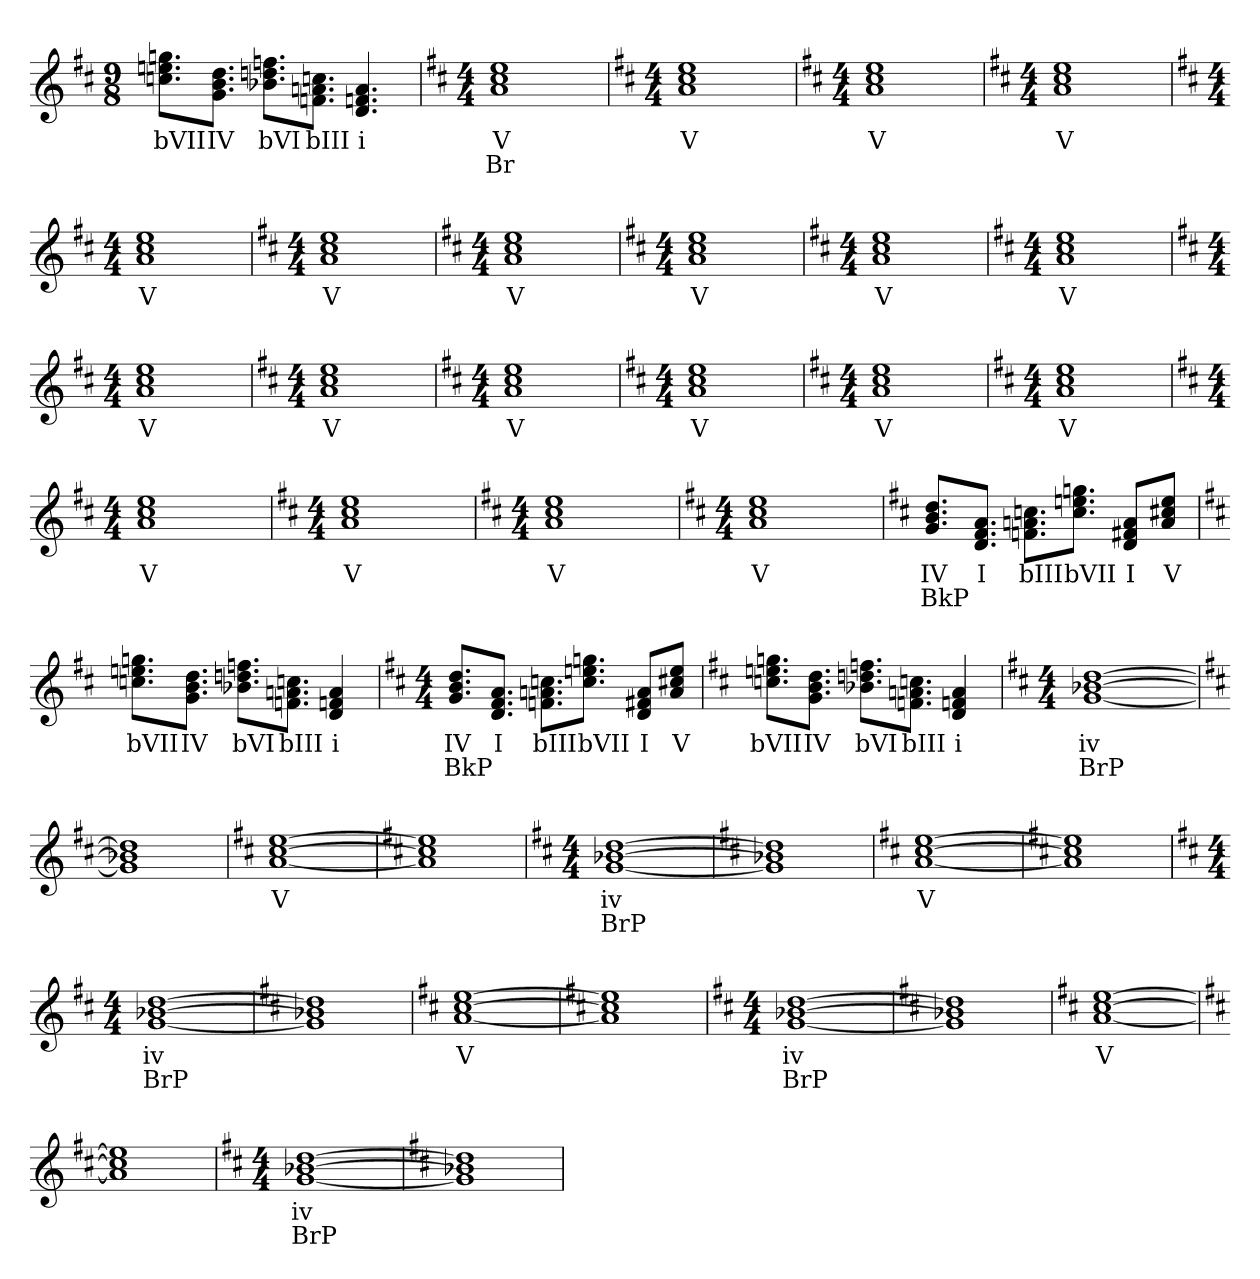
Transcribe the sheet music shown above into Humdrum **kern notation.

**kern	**text	**text
*part1	*part1	*part1
*staff1	*staff1	*staff1
*k[f#c#]	*	*
*D:	*	*
*M9/8	*	*
=	=	=
8.ccn 8.een 8.ggnL	bVII	.
8.g 8.b 8.ddJ	IV	.
8.b-X 8.ddn 8.ffnL	bVI	.
8.fn 8.an 8.ccnJ	bIII	.
4.d 4.fn 4.a	i	.
=	=	=
*k[f#c#]	*	*
*D:	*	*
*M4/4	*	*
1a 1cc# 1ee	V	Br
=	=	=
*k[f#c#]	*	*
*D:	*	*
*M4/4	*	*
1a 1cc# 1ee	V	.
=	=	=
*k[f#c#]	*	*
*D:	*	*
*M4/4	*	*
1a 1cc# 1ee	V	.
=	=	=
*k[f#c#]	*	*
*D:	*	*
*M4/4	*	*
1a 1cc# 1ee	V	.
=	=	=
*k[f#c#]	*	*
*D:	*	*
*M4/4	*	*
1a 1cc# 1ee	V	.
=	=	=
*k[f#c#]	*	*
*D:	*	*
*M4/4	*	*
1a 1cc# 1ee	V	.
=	=	=
*k[f#c#]	*	*
*D:	*	*
*M4/4	*	*
1a 1cc# 1ee	V	.
=	=	=
*k[f#c#]	*	*
*D:	*	*
*M4/4	*	*
1a 1cc# 1ee	V	.
=	=	=
*k[f#c#]	*	*
*D:	*	*
*M4/4	*	*
1a 1cc# 1ee	V	.
=	=	=
*k[f#c#]	*	*
*D:	*	*
*M4/4	*	*
1a 1cc# 1ee	V	.
=	=	=
*k[f#c#]	*	*
*D:	*	*
*M4/4	*	*
1a 1cc# 1ee	V	.
=	=	=
*k[f#c#]	*	*
*D:	*	*
*M4/4	*	*
1a 1cc# 1ee	V	.
=	=	=
*k[f#c#]	*	*
*D:	*	*
*M4/4	*	*
1a 1cc# 1ee	V	.
=	=	=
*k[f#c#]	*	*
*D:	*	*
*M4/4	*	*
1a 1cc# 1ee	V	.
=	=	=
*k[f#c#]	*	*
*D:	*	*
*M4/4	*	*
1a 1cc# 1ee	V	.
=	=	=
*k[f#c#]	*	*
*D:	*	*
*M4/4	*	*
1a 1cc# 1ee	V	.
=	=	=
*k[f#c#]	*	*
*D:	*	*
*M4/4	*	*
1a 1cc# 1ee	V	.
=	=	=
*k[f#c#]	*	*
*D:	*	*
*M4/4	*	*
1a 1cc# 1ee	V	.
=	=	=
*k[f#c#]	*	*
*D:	*	*
*M4/4	*	*
1a 1cc# 1ee	V	.
=	=	=
*k[f#c#]	*	*
*D:	*	*
*M4/4	*	*
1a 1cc# 1ee	V	.
=	=	=
*k[f#c#]	*	*
*D:	*	*
8.g 8.b 8.ddL	IV	BkP
8.d 8.f# 8.aJ	I	.
8.fn 8.an 8.ccnL	bIII	.
8.cc 8.een 8.ggnJ	bVII	.
8d 8f#X 8aL	I	.
8a 8cc#X 8eeJ	V	.
=	=	=
*k[f#c#]	*	*
*D:	*	*
8.ccn 8.een 8.ggnL	bVII	.
8.g 8.b 8.ddJ	IV	.
8.b-X 8.ddn 8.ffnL	bVI	.
8.fn 8.an 8.ccnJ	bIII	.
4d 4fn 4a	i	.
=	=	=
*k[f#c#]	*	*
*D:	*	*
*M4/4	*	*
8.g 8.b 8.ddL	IV	BkP
8.d 8.f# 8.aJ	I	.
8.fn 8.an 8.ccnL	bIII	.
8.cc 8.een 8.ggnJ	bVII	.
8d 8f#X 8aL	I	.
8a 8cc#X 8eeJ	V	.
=	=	=
*k[f#c#]	*	*
*D:	*	*
8.ccn 8.een 8.ggnL	bVII	.
8.g 8.b 8.ddJ	IV	.
8.b-X 8.ddn 8.ffnL	bVI	.
8.fn 8.an 8.ccnJ	bIII	.
4d 4fn 4a	i	.
=	=	=
*k[f#c#]	*	*
*D:	*	*
*M4/4	*	*
[1g [1b-X [1dd	iv	BrP
=	=	=
*k[f#c#]	*	*
*D:	*	*
1g] 1b-X] 1dd]	.	.
=	=	=
*k[f#c#]	*	*
*D:	*	*
[1a [1cc# [1ee	V	.
=	=	=
*k[f#c#]	*	*
*D:	*	*
1a] 1cc#] 1ee]	.	.
=	=	=
*k[f#c#]	*	*
*D:	*	*
*M4/4	*	*
[1g [1b-X [1dd	iv	BrP
=	=	=
*k[f#c#]	*	*
*D:	*	*
1g] 1b-X] 1dd]	.	.
=	=	=
*k[f#c#]	*	*
*D:	*	*
[1a [1cc# [1ee	V	.
=	=	=
*k[f#c#]	*	*
*D:	*	*
1a] 1cc#] 1ee]	.	.
=	=	=
*k[f#c#]	*	*
*D:	*	*
*M4/4	*	*
[1g [1b-X [1dd	iv	BrP
=	=	=
*k[f#c#]	*	*
*D:	*	*
1g] 1b-X] 1dd]	.	.
=	=	=
*k[f#c#]	*	*
*D:	*	*
[1a [1cc# [1ee	V	.
=	=	=
*k[f#c#]	*	*
*D:	*	*
1a] 1cc#] 1ee]	.	.
=	=	=
*k[f#c#]	*	*
*D:	*	*
*M4/4	*	*
[1g [1b-X [1dd	iv	BrP
=	=	=
*k[f#c#]	*	*
*D:	*	*
1g] 1b-X] 1dd]	.	.
=	=	=
*k[f#c#]	*	*
*D:	*	*
[1a [1cc# [1ee	V	.
=	=	=
*k[f#c#]	*	*
*D:	*	*
1a] 1cc#] 1ee]	.	.
=	=	=
*k[f#c#]	*	*
*D:	*	*
*M4/4	*	*
[1g [1b-X [1dd	iv	BrP
=	=	=
*k[f#c#]	*	*
*D:	*	*
1g] 1b-X] 1dd]	.	.
=	=	=
*-	*-	*-
